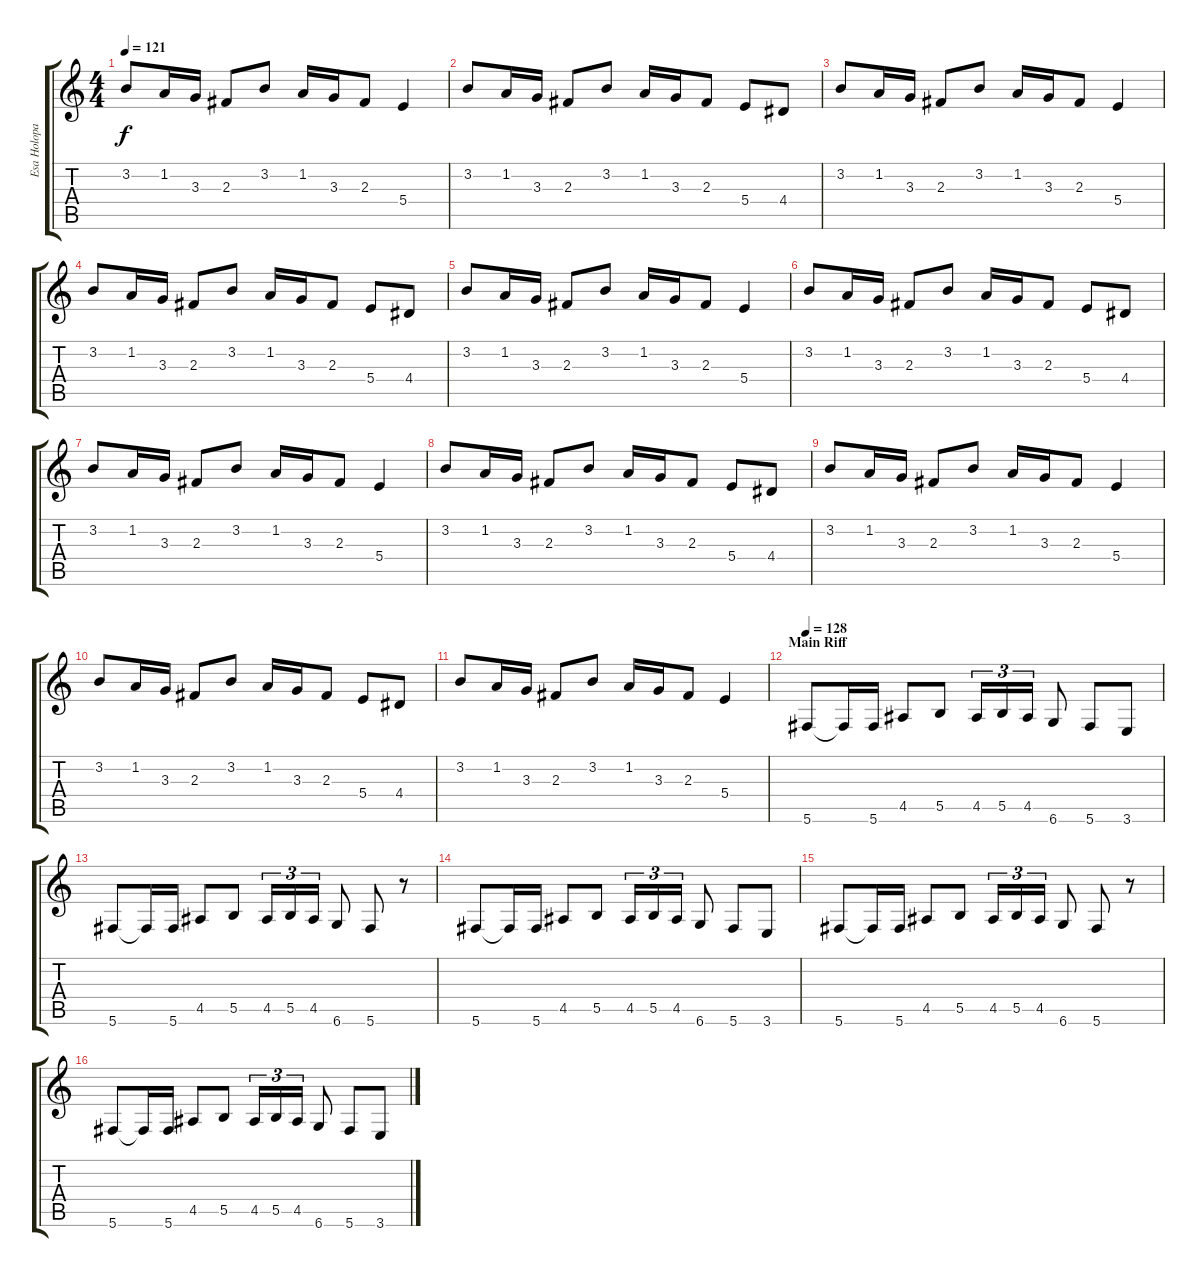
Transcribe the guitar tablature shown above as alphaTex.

\track ("Esa Holopainen" "Esa Holopa") {instrument distortionguitar}
\staff {score tabs}
\tuning (Db4 Ab3 E3 B2 Gb2 Db2) {hide}
\ts (4 4)
\tempo 121
\clef g2
\ks c
3.2.8{dy f} 1.2.16 3.3.16 2.3.8 3.2.8 1.2.16 3.3.16 2.3.8 5.4.4 |
3.2.8 1.2.16 3.3.16 2.3.8 3.2.8 1.2.16 3.3.16 2.3.8 5.4.8 4.4.8 |
3.2.8 1.2.16 3.3.16 2.3.8 3.2.8 1.2.16 3.3.16 2.3.8 5.4.4 |
3.2.8 1.2.16 3.3.16 2.3.8 3.2.8 1.2.16 3.3.16 2.3.8 5.4.8 4.4.8 |
3.2.8 1.2.16 3.3.16 2.3.8 3.2.8 1.2.16 3.3.16 2.3.8 5.4.4 |
3.2.8 1.2.16 3.3.16 2.3.8 3.2.8 1.2.16 3.3.16 2.3.8 5.4.8 4.4.8 |
3.2.8 1.2.16 3.3.16 2.3.8 3.2.8 1.2.16 3.3.16 2.3.8 5.4.4 |
3.2.8 1.2.16 3.3.16 2.3.8 3.2.8 1.2.16 3.3.16 2.3.8 5.4.8 4.4.8 |
3.2.8 1.2.16 3.3.16 2.3.8 3.2.8 1.2.16 3.3.16 2.3.8 5.4.4 |
3.2.8 1.2.16 3.3.16 2.3.8 3.2.8 1.2.16 3.3.16 2.3.8 5.4.8 4.4.8 |
3.2.8 1.2.16 3.3.16 2.3.8 3.2.8 1.2.16 3.3.16 2.3.8 5.4.4 |
\section ("" "Main Riff")
\tempo 128
5.6.8{balance 16} 5.6{t}.16 5.6.16 4.5.8 5.5.8 4.5.16{tu (3 2)} 5.5.16{tu (3 2)} 4.5.16{tu (3 2)} 6.6.8 5.6.8 3.6.8 |
5.6.8 5.6{t}.16 5.6.16 4.5.8 5.5.8 4.5.16{tu (3 2)} 5.5.16{tu (3 2)} 4.5.16{tu (3 2)} 6.6.8 5.6.8 r.8 |
5.6.8 5.6{t}.16 5.6.16 4.5.8 5.5.8 4.5.16{tu (3 2)} 5.5.16{tu (3 2)} 4.5.16{tu (3 2)} 6.6.8 5.6.8 3.6.8 |
5.6.8 5.6{t}.16 5.6.16 4.5.8 5.5.8 4.5.16{tu (3 2)} 5.5.16{tu (3 2)} 4.5.16{tu (3 2)} 6.6.8 5.6.8 r.8 |
5.6.8 5.6{t}.16 5.6.16 4.5.8 5.5.8 4.5.16{tu (3 2)} 5.5.16{tu (3 2)} 4.5.16{tu (3 2)} 6.6.8 5.6.8 3.6.8
